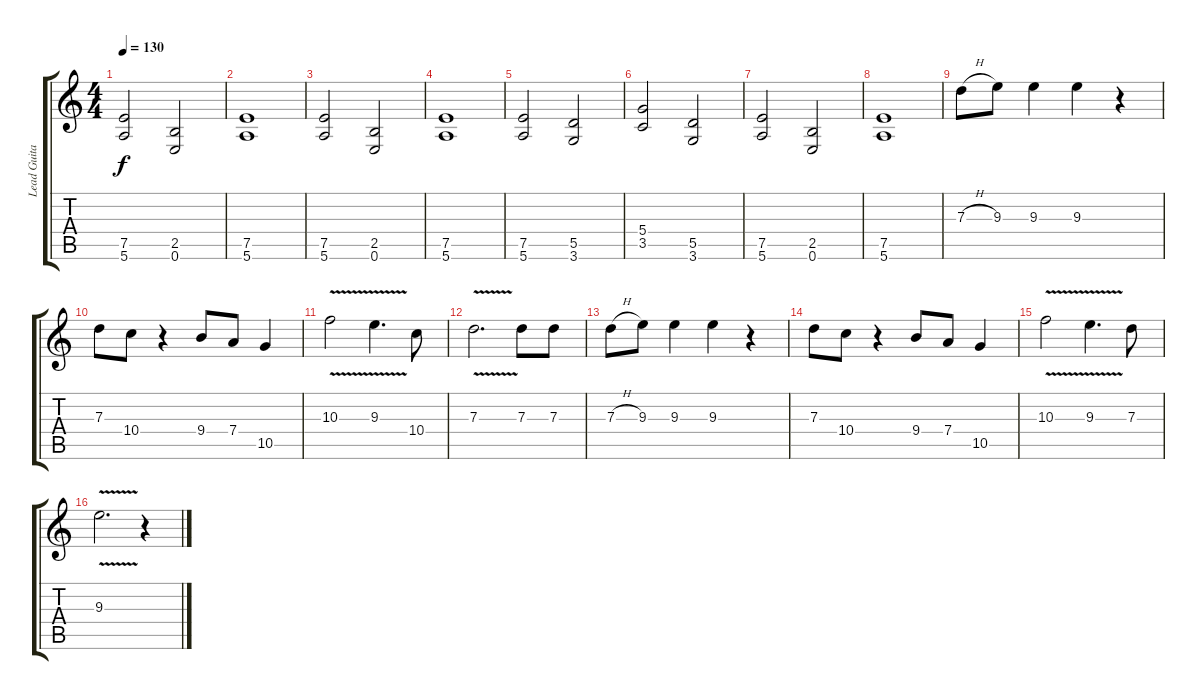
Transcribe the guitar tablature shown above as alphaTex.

\track ("Lead Guitar" "Lead Guita") {instrument distortionguitar}
\staff {score tabs}
\tuning (E4 B3 G3 D3 A2 E2) {hide}
\ts (4 4)
\tempo 130
\clef g2
\ks c
(7.5 5.6).2{dy f} (2.5 0.6).2 |
(7.5 5.6).1 |
(7.5 5.6).2 (2.5 0.6).2 |
(7.5 5.6).1 |
(7.5 5.6).2 (5.5 3.6).2 |
(5.4 3.5).2 (5.5 3.6).2 |
(7.5 5.6).2 (2.5 0.6).2 |
(7.5 5.6).1 |
7.3{h}.8 9.3.8 9.3.4 9.3.4 r.4 |
7.3.8 10.4.8 r.4 9.4.8 7.4.8 10.5.4 |
10.3{v}.2 9.3{v}.4{d} 10.4.8 |
7.3{v}.2{d} 7.3.8 7.3.8 |
7.3{h}.8 9.3.8 9.3.4 9.3.4 r.4 |
7.3.8 10.4.8 r.4 9.4.8 7.4.8 10.5.4 |
10.3{v}.2 9.3{v}.4{d} 7.3.8 |
9.3{v}.2{d} r.4
